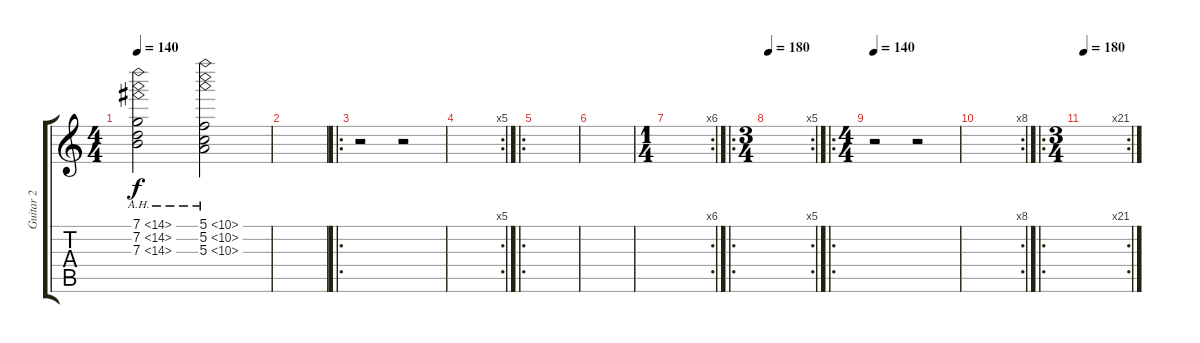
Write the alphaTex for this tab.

\track ("Guitar 2" "Guitar 2") {instrument acousticguitarsteel}
\staff {score tabs}
\tuning (E3 C4 G3 C3 G2 C2) {hide}
\ts (4 4)
\tempo 140
\clef g2
\ks c
(7.1{ah 7} 7.2{ah 7} 7.3{ah 7}).2{dy f} (5.1{ah 5} 5.2{ah 5} 5.3{ah 5}).2 |
|
\ro
r.2 r.2 |
\rc 5
|
\ro
|
|
\rc 6
\ts (1 4)
|
\ro
\rc 5
\ts (3 4)
\tempo 180
|
\ro
\ts (4 4)
\tempo 140
r.2 r.2 |
\rc 8
|
\ro
\rc 21
\ts (3 4)
\tempo 180
